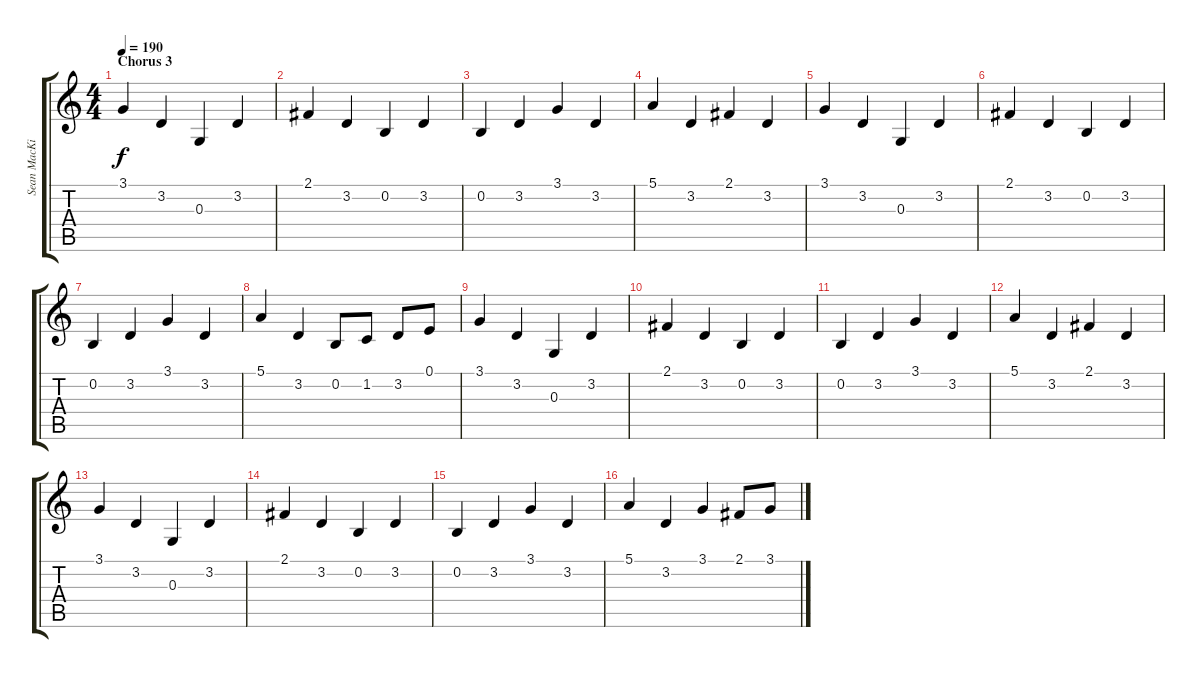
\track ("Sean MacKin (Violin)" "Sean MacKi") {instrument violin}
\staff {score tabs}
\tuning (E4 B3 G3 D3 A2 E2) {hide}
\ts (4 4)
\section ("" "Chorus 3")
\tempo 190
\clef g2
\ks c
3.1.4{dy f} 3.2.4 0.3.4 3.2.4 |
2.1.4 3.2.4 0.2.4 3.2.4 |
0.2.4 3.2.4 3.1.4 3.2.4 |
5.1.4 3.2.4 2.1.4 3.2.4 |
3.1.4 3.2.4 0.3.4 3.2.4 |
2.1.4 3.2.4 0.2.4 3.2.4 |
0.2.4 3.2.4 3.1.4 3.2.4 |
5.1.4 3.2.4 0.2.8 1.2.8 3.2.8 0.1.8 |
3.1.4 3.2.4 0.3.4 3.2.4 |
2.1.4 3.2.4 0.2.4 3.2.4 |
0.2.4 3.2.4 3.1.4 3.2.4 |
5.1.4 3.2.4 2.1.4 3.2.4 |
3.1.4 3.2.4 0.3.4 3.2.4 |
2.1.4 3.2.4 0.2.4 3.2.4 |
0.2.4 3.2.4 3.1.4 3.2.4 |
5.1.4 3.2.4 3.1.4 2.1.8 3.1.8
